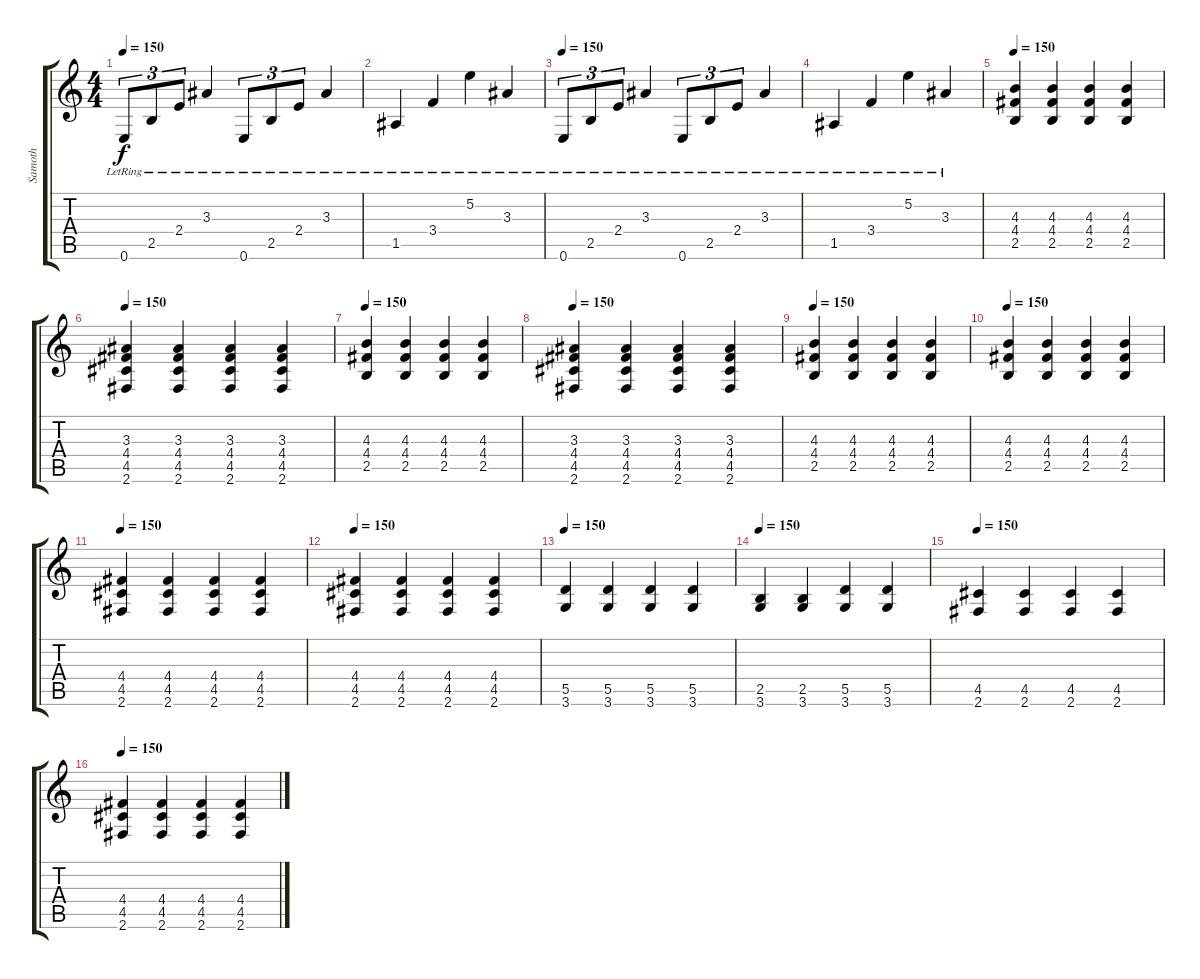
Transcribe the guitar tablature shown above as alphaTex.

\track ("Samoth" "Samoth") {instrument overdrivenguitar}
\staff {score tabs}
\tuning (E4 B3 G3 D3 A2 E2) {hide}
\ts (4 4)
\tempo 150
\clef g2
\ks c
0.6{lr}.8{tu (3 2) dy f} 2.5{lr}.8{tu (3 2)} 2.4{lr}.8{tu (3 2)} 3.3{lr}.4 0.6{lr}.8{tu (3 2)} 2.5{lr}.8{tu (3 2)} 2.4{lr}.8{tu (3 2)} 3.3{lr}.4 |
1.5{lr}.4 3.4{lr}.4 5.2{lr}.4 3.3{lr}.4 |
\tempo 150
0.6{lr}.8{tu (3 2)} 2.5{lr}.8{tu (3 2)} 2.4{lr}.8{tu (3 2)} 3.3{lr}.4 0.6{lr}.8{tu (3 2)} 2.5{lr}.8{tu (3 2)} 2.4{lr}.8{tu (3 2)} 3.3{lr}.4 |
1.5{lr}.4 3.4{lr}.4 5.2{lr}.4 3.3{lr}.4 |
\tempo 150
(4.3 4.4 2.5).4 (4.3 4.4 2.5).4 (4.3 4.4 2.5).4 (4.3 4.4 2.5).4 |
\tempo 150
(3.3 4.4 4.5 2.6).4 (3.3 4.4 4.5 2.6).4 (3.3 4.4 4.5 2.6).4 (3.3 4.4 4.5 2.6).4 |
\tempo 150
(4.3 4.4 2.5).4 (4.3 4.4 2.5).4 (4.3 4.4 2.5).4 (4.3 4.4 2.5).4 |
\tempo 150
(3.3 4.4 4.5 2.6).4 (3.3 4.4 4.5 2.6).4 (3.3 4.4 4.5 2.6).4 (3.3 4.4 4.5 2.6).4 |
\tempo 150
(4.3 4.4 2.5).4 (4.3 4.4 2.5).4 (4.3 4.4 2.5).4 (4.3 4.4 2.5).4 |
\tempo 150
(4.3 4.4 2.5).4 (4.3 4.4 2.5).4 (4.3 4.4 2.5).4 (4.3 4.4 2.5).4 |
\tempo 150
(4.4 4.5 2.6).4 (4.4 4.5 2.6).4 (4.4 4.5 2.6).4 (4.4 4.5 2.6).4 |
\tempo 150
(4.4 4.5 2.6).4 (4.4 4.5 2.6).4 (4.4 4.5 2.6).4 (4.4 4.5 2.6).4 |
\tempo 150
(5.5 3.6).4 (5.5 3.6).4 (5.5 3.6).4 (5.5 3.6).4 |
\tempo 150
(2.5 3.6).4 (2.5 3.6).4 (5.5 3.6).4 (5.5 3.6).4 |
\tempo 150
(4.5 2.6).4 (4.5 2.6).4 (4.5 2.6).4 (4.5 2.6).4 |
\tempo 150
(4.4 4.5 2.6).4 (4.4 4.5 2.6).4 (4.4 4.5 2.6).4 (4.4 4.5 2.6).4
